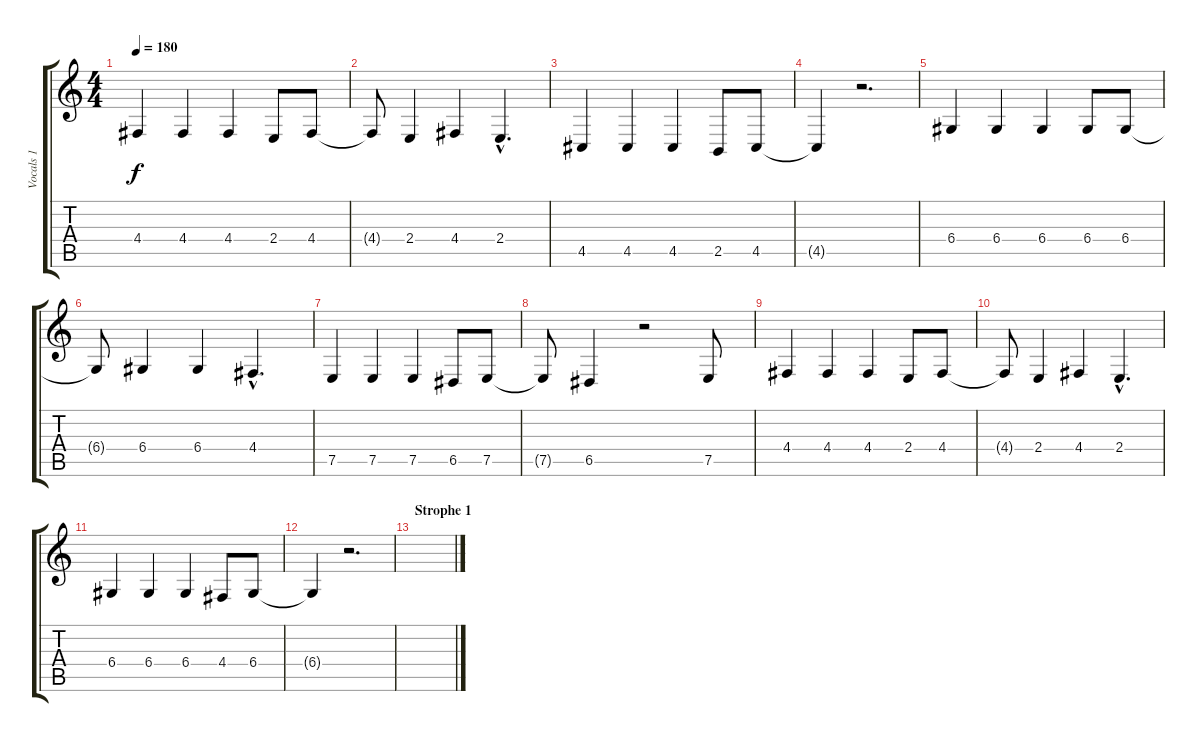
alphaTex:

\track ("Vocals 1" "Vocals 1") {instrument lead6voice}
\staff {score tabs}
\tuning (E4 B3 G3 D3 A2 E2) {hide}
\ts (4 4)
\tempo 180
\clef g2
\ks c
4.4.4{dy f} 4.4.4 4.4.4 2.4.8 4.4.8 |
4.4{t}.8 2.4.4 4.4.4 2.4{hac}.4{d} |
4.5.4 4.5.4 4.5.4 2.5.8 4.5.8 |
4.5{t}.4 r.2{d} |
6.4.4 6.4.4 6.4.4 6.4.8 6.4.8 |
6.4{t}.8 6.4.4 6.4.4 4.4{hac}.4{d} |
7.5.4 7.5.4 7.5.4 6.5.8 7.5.8 |
7.5{t}.8 6.5.4 r.2 7.5.8 |
4.4.4 4.4.4 4.4.4 2.4.8 4.4.8 |
4.4{t}.8 2.4.4 4.4.4 2.4{hac}.4{d} |
6.4.4 6.4.4 6.4.4 4.4.8 6.4.8 |
6.4{t}.4 r.2{d} |
\section ("" "Strophe 1")
